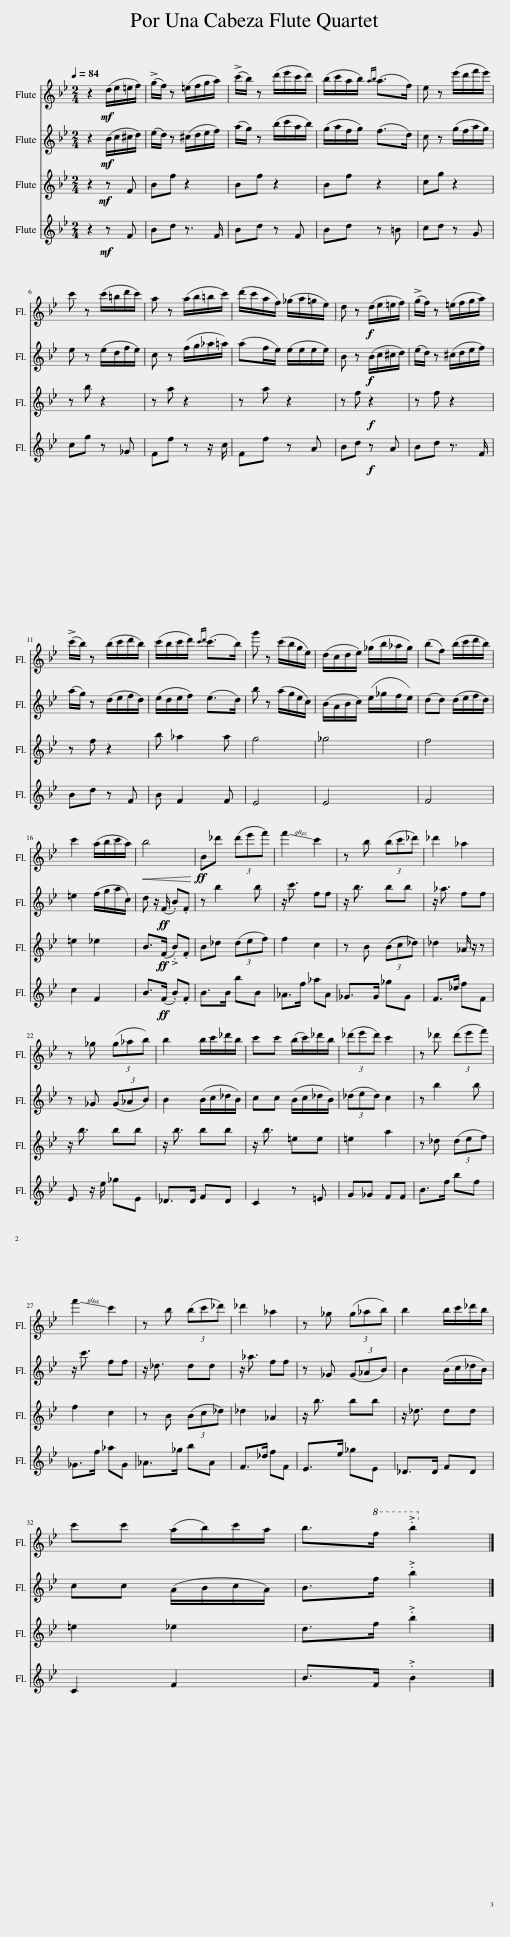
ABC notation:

X:1
%%score 1 2 3 4
L:1/8
Q:1/4=84
M:2/4
I:linebreak $
K:Bb
V:1 treble
V:2 treble
V:3 treble
V:4 treble
V:1
 z2!mf! (d/e/=e/f/) | (!>!g/f/) z (=e/f/g/a/) | (!>!c'/b/) z (d'/e'/c'/d'/) | (b/c'/a/b/){ab} (a>f) | e z (e'/d'/f'/e'/) |$ %5
 c' z (c'/=b/d'/c'/) | a z (a/b/=b/c'/) | (d'/c'/a/f/) (_g/a/=g/e/) | d z!f! (d/e/=e/f/) | (!>!g/f/) z (=e/f/g/a/) |$ %10
 (!>!c'/b/) z (b/c'/d'/b/) | (c'/b/c'/d'/){c'd'} (c'>b) | g' z (c'/b/g/e/) | (d/c/d/e/) (_g/b/_a/g/) | (bf) (b/c'/d'/b/) |$ %15
 c'2 (a/b/c'/a/) |!<(! b4!<)! |!ff! B_d' (3(d'e'f') | !-(!f'2 !-)!c'2 | z b (3(bc'_d') | %20
 _d'2 _a2 |$ z _g (3(g_ab) | b2 b/c'/_d'/b/ | c'c' (b/c'/)_d'/b/ | (3(_d'e'd') c'2 | %25
 z _d' (3(d'e'f') |$ !-(!f'2 !-)!c'2 | z b (3(bc'_d') | _d'2 _a2 | z _g (3(g_ab) | %30
 b2 b/c'/_d'/b/ |$ c'c' (a/b/)c'/a/ | b>!8va(!f' .b'2!8va)! |] %33
V:2
 z2!mf! (B/c/^c/d/) | (e/d/) z (^c/d/e/f/) | (a/g/) z (b/c'/a/b/) | (g/a/f/g/) (f>d) | c z (g/f/a/g/) |$ %5
 e z (e/d/f/e/) | c z (f/g/_a/=a/) | (af/e/) (e/e/e/e/) | B z!f! (B/c/^c/d/) | (e/d/) z (^c/d/e/f/) |$ %10
 (a/g/) z (d/e/f/d/) | (e/d/e/f/) (e>d) | b z (a/g/e/c/) | (B/A/B/c/) (e/_g/f/e/) | (dd) (d/e/f/d/) |$ %15
 =e2 (f/g/a/c/) | d z/!ff! (F/ .B).F | z b2 b | z/ c'3/2 ff | z/ b3/2 bb | %20
 z/ _a3/2 ff |$ z _G (3(G_AB) | B2 (B/c/_d/B/) | cc (B/c/_d/B/) | (3(_ded) c2 | %25
 z b2 b |$ z/ c'3/2 ff | z/ _d3/2 dd | z/ _a3/2 ff | z _G (3(G_AB) | %30
 B2 (B/c/_d/B/) |$ cc (A/B/c/A/) | B>f .b2 |] %33
V:3
 z2!mf! z F | Bf z2 | Bf z2 | Bf z2 | cg z2 |$ %5
 z b z2 | z a z2 | z a z2 | z f!f! z2 | z f z2 |$ %10
 z f z2 | b _a2 a | g4 | _g4 | f4 |$ %15
 =e2 _e2 | B>!ff!(F .B).F | B_d (3(def) | f2 c2 | z B (3((Bc_d)) | %20
 _d2 _A/ z/ z |$ z/ b3/2 bb | z/ b3/2 bb | z/ b3/2 =ee | =e2 a2 | %25
 z _d (3(def) |$ f2 c2 | z B (3(Bc_d) | _d2 _A2 | z/ b3/2 bb | %30
 z/ _d3/2 dd |$ =e2 _e2 | d>f .b2 |] %33
V:4
 z2!mf! z F | Bd z3/2 F/ | Bd z F | Bd z =B | cd z G |$ %5
 cg z _G | Ff z z/ c/ | Ff z A | Bd!f! z A | Bd z3/2 F/ |$ %10
 Bd z F | B F2 F | E4 | E4 | F4 |$ %15
 c2 F2 | B>!ff!(F .B).F | B>B bB | _A>f _aA | _G>G _gG | %20
 F>_d fF |$ E z/ e/ _gE | _D>D FD | C2 z =E | G_G FF | %25
 B>f bf |$ _G>f _aG | _A>_g bA | F>_d fF | E>e _gE | %30
 _D>D FD |$ C2 F2 | B>F .B2 |] %33
